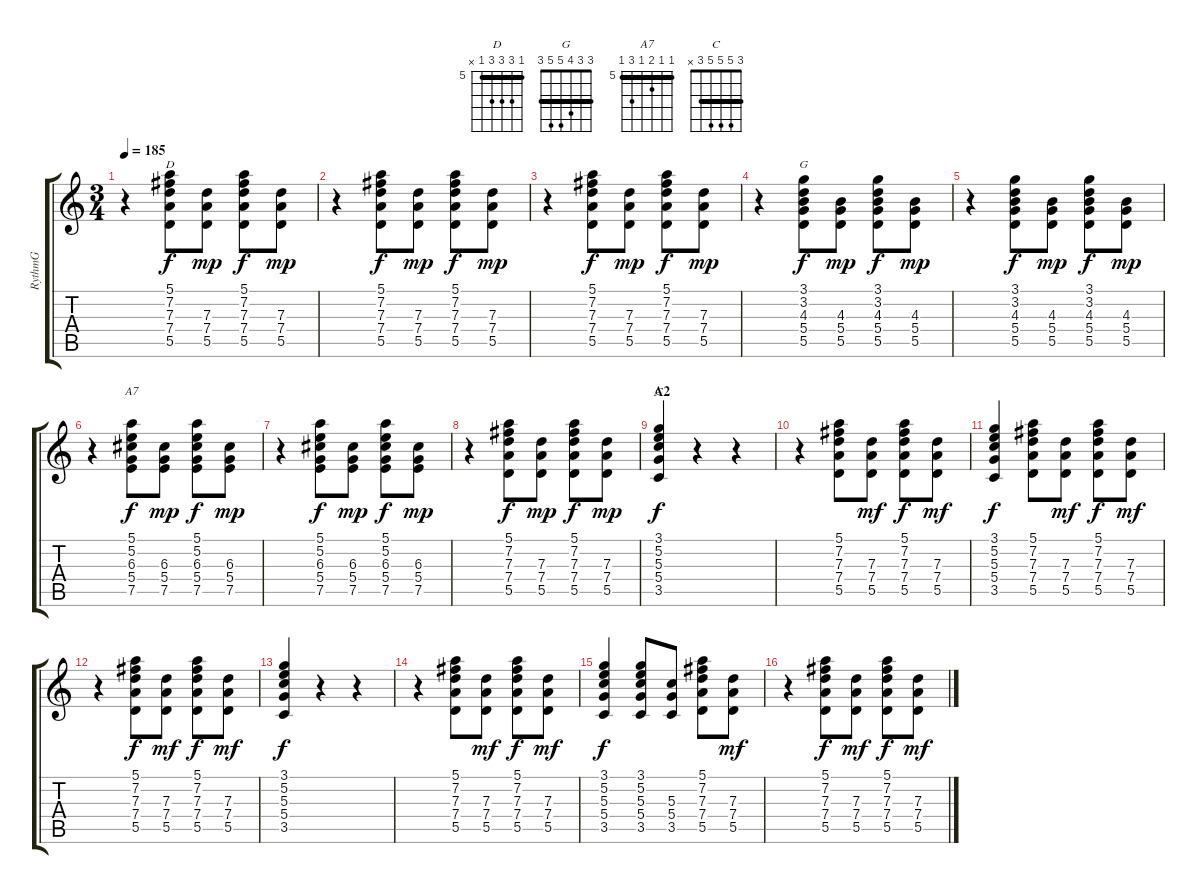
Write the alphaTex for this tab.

\track ("RythmG" "RythmG") {instrument acousticguitarnylon}
\staff {score tabs}
\tuning (E4 B3 G3 D3 A2 E2) {hide}
\chord ("D" 5 7 7 7 5 x) {firstfret 5 barre 5}
\chord ("G" 3 3 4 5 5 3) {barre 3}
\chord ("A7" 5 5 6 5 7 5) {firstfret 5 barre 5}
\chord ("C" 3 5 5 5 3 x) {barre 3}
\ts (3 4)
\tempo 185
\clef g2
\ks c
r.4{dy mp} (5.1 7.2 7.3 7.4 5.5).8{ch "D" dy f} (7.3 7.4 5.5).8{dy mp} (5.1 7.2 7.3 7.4 5.5).8{dy f} (7.3 7.4 5.5).8{dy mp} |
r.4 (5.1 7.2 7.3 7.4 5.5).8{dy f} (7.3 7.4 5.5).8{dy mp} (5.1 7.2 7.3 7.4 5.5).8{dy f} (7.3 7.4 5.5).8{dy mp} |
r.4 (5.1 7.2 7.3 7.4 5.5).8{dy f} (7.3 7.4 5.5).8{dy mp} (5.1 7.2 7.3 7.4 5.5).8{dy f} (7.3 7.4 5.5).8{dy mp} |
r.4 (3.1 3.2 4.3 5.4 5.5).8{ch "G" dy f} (4.3 5.4 5.5).8{dy mp} (3.1 3.2 4.3 5.4 5.5).8{dy f} (4.3 5.4 5.5).8{dy mp} |
r.4 (3.1 3.2 4.3 5.4 5.5).8{dy f} (4.3 5.4 5.5).8{dy mp} (3.1 3.2 4.3 5.4 5.5).8{dy f} (4.3 5.4 5.5).8{dy mp} |
r.4 (5.1 5.2 6.3 5.4 7.5).8{ch "A7" dy f} (6.3 5.4 7.5).8{dy mp} (5.1 5.2 6.3 5.4 7.5).8{dy f} (6.3 5.4 7.5).8{dy mp} |
r.4 (5.1 5.2 6.3 5.4 7.5).8{dy f} (6.3 5.4 7.5).8{dy mp} (5.1 5.2 6.3 5.4 7.5).8{dy f} (6.3 5.4 7.5).8{dy mp} |
r.4 (5.1 7.2 7.3 7.4 5.5).8{dy f} (7.3 7.4 5.5).8{dy mp} (5.1 7.2 7.3 7.4 5.5).8{dy f} (7.3 7.4 5.5).8{dy mp} |
\section ("" "A2")
(3.1 5.2 5.3 5.4 3.5).4{ch "C" dy f} r.4 r.4 |
r.4 (5.1 7.2 7.3 7.4 5.5).8 (7.3 7.4 5.5).8{dy mf} (5.1 7.2 7.3 7.4 5.5).8{dy f} (7.3 7.4 5.5).8{dy mf} |
(3.1 5.2 5.3 5.4 3.5).4{dy f} (5.1 7.2 7.3 7.4 5.5).8 (7.3 7.4 5.5).8{dy mf} (5.1 7.2 7.3 7.4 5.5).8{dy f} (7.3 7.4 5.5).8{dy mf} |
r.4 (5.1 7.2 7.3 7.4 5.5).8{dy f} (7.3 7.4 5.5).8{dy mf} (5.1 7.2 7.3 7.4 5.5).8{dy f} (7.3 7.4 5.5).8{dy mf} |
(3.1 5.2 5.3 5.4 3.5).4{dy f} r.4 r.4 |
r.4 (5.1 7.2 7.3 7.4 5.5).8 (7.3 7.4 5.5).8{dy mf} (5.1 7.2 7.3 7.4 5.5).8{dy f} (7.3 7.4 5.5).8{dy mf} |
(3.1 5.2 5.3 5.4 3.5).4{dy f} (3.1 5.2 5.3 5.4 3.5).8 (5.3 5.4 3.5).8 (5.1 7.2 7.3 7.4 5.5).8 (7.3 7.4 5.5).8{dy mf} |
r.4 (5.1 7.2 7.3 7.4 5.5).8{dy f} (7.3 7.4 5.5).8{dy mf} (5.1 7.2 7.3 7.4 5.5).8{dy f} (7.3 7.4 5.5).8{dy mf}
